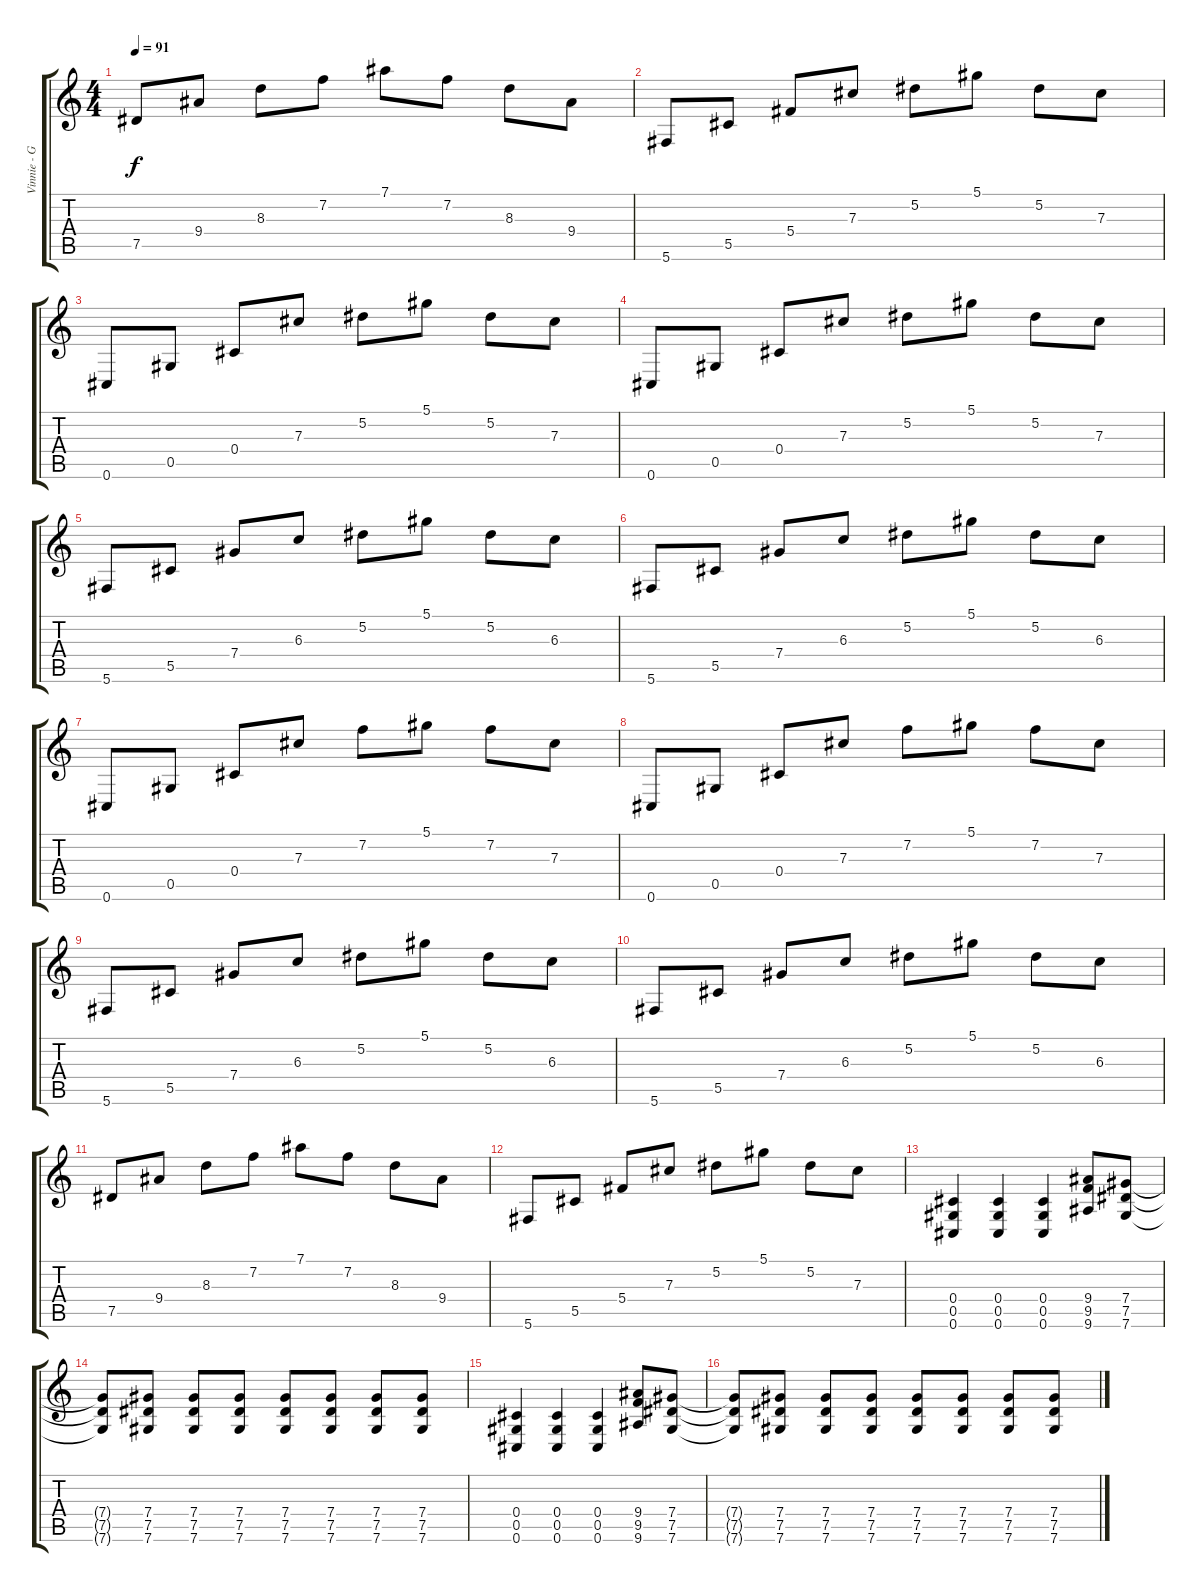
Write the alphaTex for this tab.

\track ("Vinnie - Guitar 1" "Vinnie - G") {instrument electricguitarjazz}
\staff {score tabs}
\tuning (Eb4 Bb3 Gb3 Db3 Ab2 Db2) {hide}
\ts (4 4)
\tempo 91
\clef g2
\ks c
7.5.8{dy f} 9.4.8 8.3.8 7.2.8 7.1.8 7.2.8 8.3.8 9.4.8 |
5.6.8 5.5.8 5.4.8 7.3.8 5.2.8 5.1.8 5.2.8 7.3.8 |
0.6.8 0.5.8 0.4.8 7.3.8 5.2.8 5.1.8 5.2.8 7.3.8 |
0.6.8 0.5.8 0.4.8 7.3.8 5.2.8 5.1.8 5.2.8 7.3.8 |
5.6.8 5.5.8 7.4.8 6.3.8 5.2.8 5.1.8 5.2.8 6.3.8 |
5.6.8 5.5.8 7.4.8 6.3.8 5.2.8 5.1.8 5.2.8 6.3.8 |
0.6.8 0.5.8 0.4.8 7.3.8 7.2.8 5.1.8 7.2.8 7.3.8 |
0.6.8 0.5.8 0.4.8 7.3.8 7.2.8 5.1.8 7.2.8 7.3.8 |
5.6.8 5.5.8 7.4.8 6.3.8 5.2.8 5.1.8 5.2.8 6.3.8 |
5.6.8 5.5.8 7.4.8 6.3.8 5.2.8 5.1.8 5.2.8 6.3.8 |
7.5.8 9.4.8 8.3.8 7.2.8 7.1.8 7.2.8 8.3.8 9.4.8 |
5.6.8 5.5.8 5.4.8 7.3.8 5.2.8 5.1.8 5.2.8 7.3.8 |
(0.4 0.5 0.6).4{volume 16 instrument distortionguitar} (0.4 0.5 0.6).4 (0.4 0.5 0.6).4 (9.4 9.5 9.6).8 (7.4 7.5 7.6).8 |
(7.4{t} 7.5{t} 7.6{t}).8 (7.4 7.5 7.6).8 (7.4 7.5 7.6).8 (7.4 7.5 7.6).8 (7.4 7.5 7.6).8 (7.4 7.5 7.6).8 (7.4 7.5 7.6).8 (7.4 7.5 7.6).8 |
(0.4 0.5 0.6).4 (0.4 0.5 0.6).4 (0.4 0.5 0.6).4 (9.4 9.5 9.6).8 (7.4 7.5 7.6).8 |
(7.4{t} 7.5{t} 7.6{t}).8 (7.4 7.5 7.6).8 (7.4 7.5 7.6).8 (7.4 7.5 7.6).8 (7.4 7.5 7.6).8 (7.4 7.5 7.6).8 (7.4 7.5 7.6).8 (7.4 7.5 7.6).8
